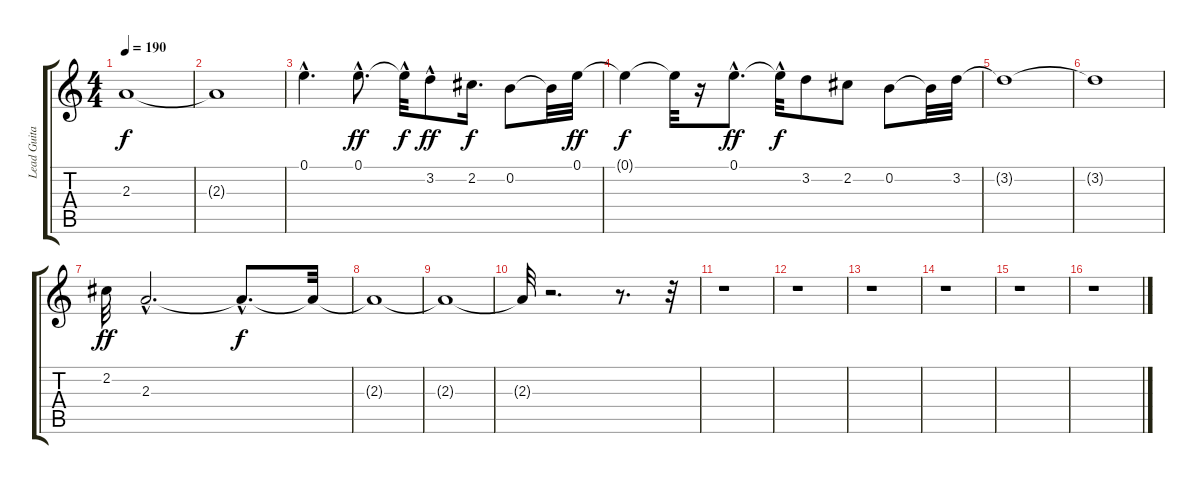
\track ("Lead Guitar (Overdub)" "Lead Guita") {instrument electricguitarclean}
\staff {score tabs}
\tuning (E4 B3 G3 D3 A2 E2) {hide}
\ts (4 4)
\tempo 190
\clef g2
\ks c
2.3{t}.1{dy f} |
2.3{t}.1 |
0.1{hac}.4{d} 0.1{hac}.8{d dy ff} 0.1{hac t}.32{dy f} 3.2{hac}.8{dy ff} 2.2.16{d dy f} 0.2.8 0.2{t}.32 0.1.32{dy ff} |
0.1{t}.4{dy f} 0.1{t}.32 r.16 0.1{hac}.8{d dy ff} 0.1{hac t}.32{dy f} 3.2.8 2.2.8 0.2.8 0.2{t}.32 3.2.32 |
3.2{t}.1 |
3.2{t}.1 |
2.2.32{dy ff} 2.3{hac}.2{d} 2.3{hac t}.8{d dy f} 2.3{t}.32 |
2.3{t}.1 |
2.3{t}.1 |
2.3{t}.32 r.2{d} r.8{d} r.32 |
r.1 |
r.1 |
r.1 |
r.1 |
r.1 |
r.1
